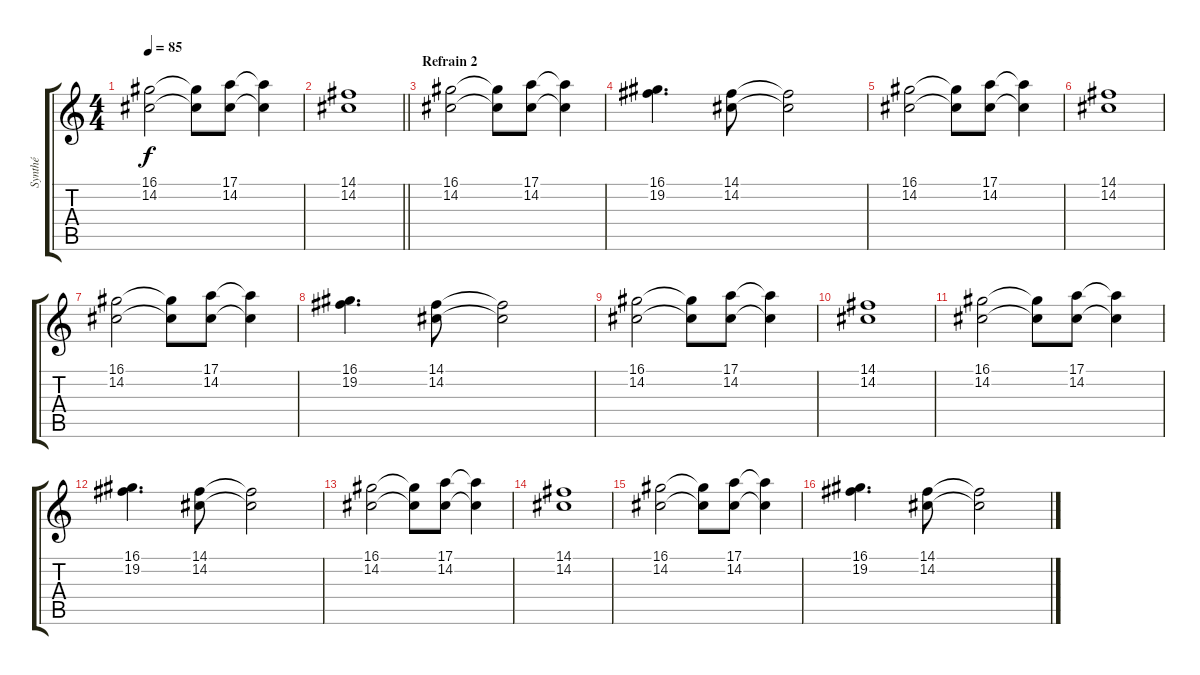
\track ("Synthé" "Synthé") {instrument churchorgan}
\staff {score tabs}
\tuning (E4 B3 G3 D3 A2 E2) {hide}
\ts (4 4)
\tempo 85
\clef g2
\ks c
(16.1 14.2).2{dy f} (16.1{t} 14.2{t}).8 (17.1 14.2).8 (17.1{t} 14.2{t}).4 |
\barLineRight lightlight
(14.1 14.2).1 |
\section ("" "Refrain 2")
(16.1 14.2).2{volume 7} (16.1{t} 14.2{t}).8 (17.1 14.2).8 (17.1{t} 14.2{t}).4 |
(16.1 19.2).4{d} (14.1 14.2).8 (14.1{t} 14.2{t}).2 |
(16.1 14.2).2 (16.1{t} 14.2{t}).8 (17.1 14.2).8 (17.1{t} 14.2{t}).4 |
(14.1 14.2).1 |
(16.1 14.2).2 (16.1{t} 14.2{t}).8 (17.1 14.2).8 (17.1{t} 14.2{t}).4 |
(16.1 19.2).4{d} (14.1 14.2).8 (14.1{t} 14.2{t}).2 |
(16.1 14.2).2 (16.1{t} 14.2{t}).8 (17.1 14.2).8 (17.1{t} 14.2{t}).4 |
(14.1 14.2).1 |
(16.1 14.2).2{volume 7} (16.1{t} 14.2{t}).8 (17.1 14.2).8 (17.1{t} 14.2{t}).4 |
(16.1 19.2).4{d} (14.1 14.2).8 (14.1{t} 14.2{t}).2 |
(16.1 14.2).2 (16.1{t} 14.2{t}).8 (17.1 14.2).8 (17.1{t} 14.2{t}).4 |
(14.1 14.2).1 |
(16.1 14.2).2{volume 7} (16.1{t} 14.2{t}).8 (17.1 14.2).8 (17.1{t} 14.2{t}).4 |
(16.1 19.2).4{d} (14.1 14.2).8 (14.1{t} 14.2{t}).2
